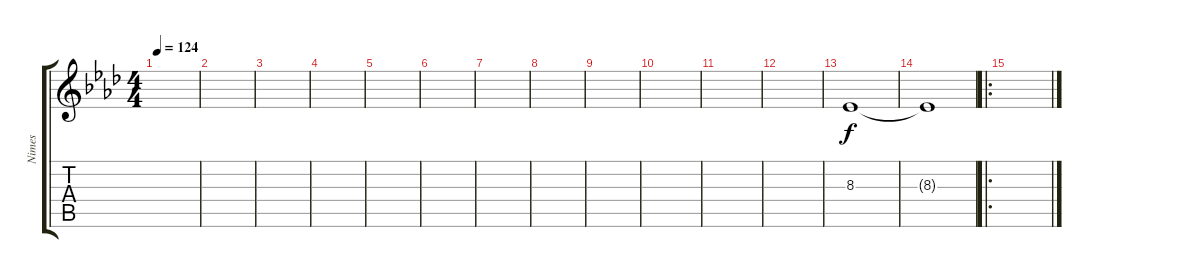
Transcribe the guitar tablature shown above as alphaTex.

\track ("Nimes" "Nimes") {instrument applause}
\staff {score tabs}
\tuning (E4 B3 G3 D3 A2 E2) {hide}
\ts (4 4)
\tempo 124
\clef g2
\ks ab
|
|
|
|
|
|
|
|
|
|
|
|
8.3.1 |
8.3{t}.1 |
\ro
